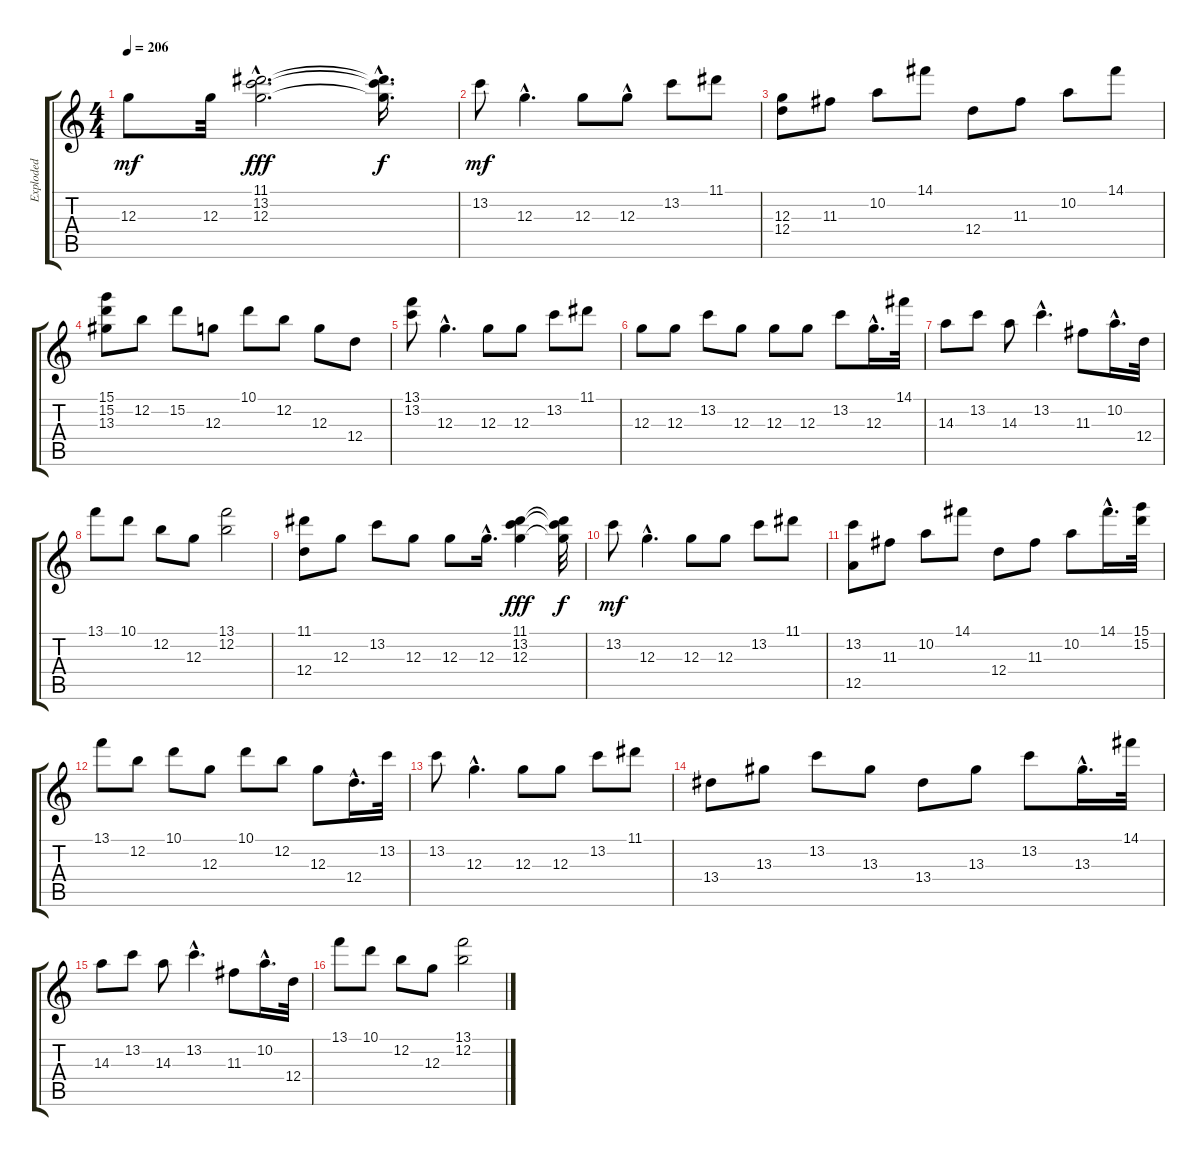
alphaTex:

\track ("Exploded" "Exploded") {instrument electricguitarmuted}
\staff {score tabs}
\tuning (E4 B3 G3 D3 A2 E2) {hide}
\ts (4 4)
\tempo 206
\clef g2
\ks c
12.3.8{dy mf} 12.3.32 (11.1{hac} 13.2{hac} 12.3{hac}).2{d dy fff} (11.1{hac t} 13.2{hac t} 12.3{hac t}).16{d dy f} |
13.2.8{dy mf} 12.3{hac}.4{d} 12.3.8 12.3{hac}.8 13.2.8 11.1.8 |
(12.3 12.4).8 11.3.8 10.2.8 14.1.8 12.4.8 11.3.8 10.2.8 14.1.8 |
(15.1 15.2 13.3).8 12.2.8 15.2.8 12.3.8 10.1.8 12.2.8 12.3.8 12.4.8 |
(13.1 13.2).8 12.3{hac}.4{d} 12.3.8 12.3.8 13.2.8 11.1.8 |
12.3.8 12.3.8 13.2.8 12.3.8 12.3.8 12.3.8 13.2.8 12.3{hac}.16{d} 14.1.32 |
14.3.8 13.2.8 14.3.8 13.2{hac}.4{d} 11.3.8 10.2{hac}.16{d} 12.4.32 |
13.1.8 10.1.8 12.2.8 12.3.8 (13.1 12.2).2 |
(11.1 12.4).8 12.3.8 13.2.8 12.3.8 12.3.8 12.3{hac}.16{d} (11.1 13.2 12.3).4{dy fff} (11.1{t} 13.2{t} 12.3{t}).32{dy f} |
13.2.8{dy mf} 12.3{hac}.4{d} 12.3.8 12.3.8 13.2.8 11.1.8 |
(13.2 12.5).8 11.3.8 10.2.8 14.1.8 12.4.8 11.3.8 10.2.8 14.1{hac}.16{d} (15.1 15.2).32 |
13.1.8 12.2.8 10.1.8 12.3.8 10.1.8 12.2.8 12.3.8 12.4{hac}.16{d} 13.2.32 |
13.2.8 12.3{hac}.4{d} 12.3.8 12.3.8 13.2.8 11.1.8 |
13.4.8 13.3.8 13.2.8 13.3.8 13.4.8 13.3.8 13.2.8 13.3{hac}.16{d} 14.1.32 |
14.3.8 13.2.8 14.3.8 13.2{hac}.4{d} 11.3.8 10.2{hac}.16{d} 12.4.32 |
13.1.8 10.1.8 12.2.8 12.3.8 (13.1 12.2).2
